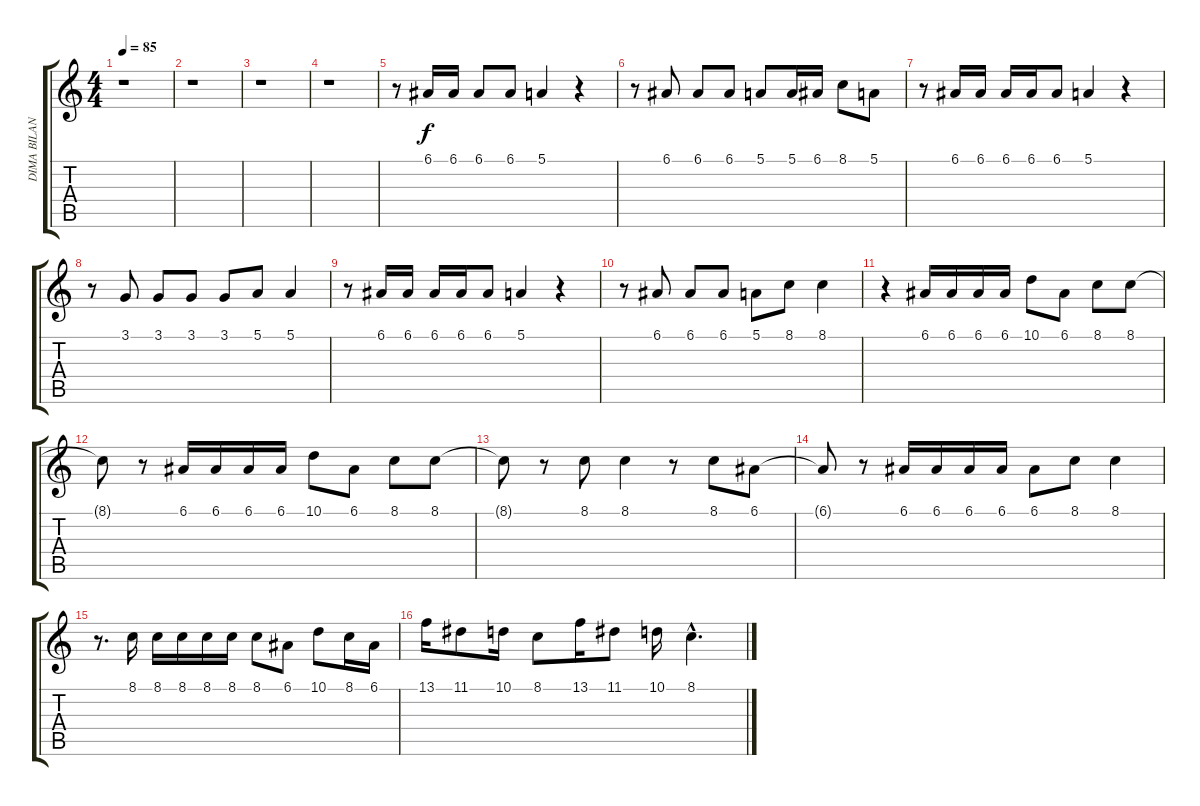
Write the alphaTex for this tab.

\track ("DIMA BILAN" "DIMA BILAN") {instrument fx5brightness}
\staff {score tabs}
\tuning (E4 B3 G3 D3 A2 E2) {hide}
\ts (4 4)
\tempo 85
\clef g2
\ks c
r.1{dy f instrument fx5brightness} |
r.1 |
r.1 |
r.1 |
r.8 6.1.16 6.1.16 6.1.8 6.1.8 5.1.4 r.4 |
r.8 6.1.8 6.1.8 6.1.8 5.1.8 5.1.16 6.1.16 8.1.8 5.1.8 |
r.8 6.1.16 6.1.16 6.1.16 6.1.16 6.1.8 5.1.4 r.4 |
r.8 3.1.8 3.1.8 3.1.8 3.1.8 5.1.8 5.1.4 |
r.8 6.1.16 6.1.16 6.1.16 6.1.16 6.1.8 5.1.4 r.4 |
r.8 6.1.8 6.1.8 6.1.8 5.1.8 8.1.8 8.1.4 |
r.4 6.1.16 6.1.16 6.1.16 6.1.16 10.1.8 6.1.8 8.1.8 8.1.8 |
8.1{t}.8 r.8 6.1.16 6.1.16 6.1.16 6.1.16 10.1.8 6.1.8 8.1.8 8.1.8 |
8.1{t}.8 r.8 8.1.8 8.1.4 r.8 8.1.8 6.1.8 |
6.1{t}.8 r.8 6.1.16 6.1.16 6.1.16 6.1.16 6.1.8 8.1.8 8.1.4 |
r.8{d} 8.1.16 8.1.16 8.1.16 8.1.16 8.1.16 8.1.8 6.1.8 10.1.8 8.1.16 6.1.16 |
13.1.16 11.1.8 10.1.16 8.1.8 13.1.16 11.1.8 10.1.16 8.1{hac}.4{d}
